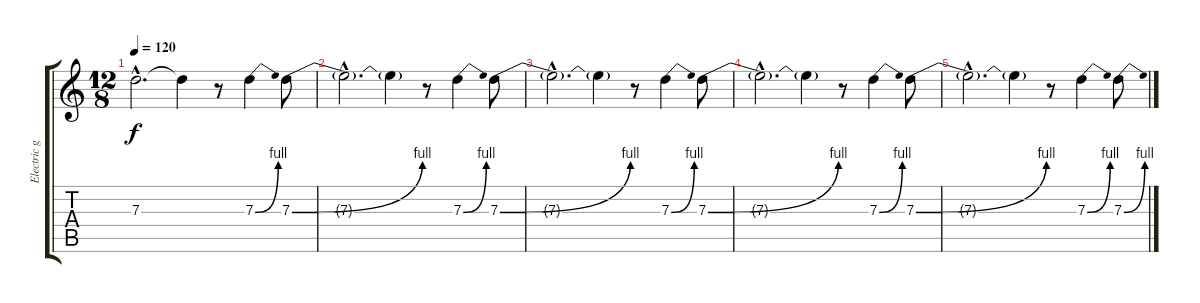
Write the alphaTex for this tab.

\track ("Electric guitar 5" "Electric g") {instrument overdrivenguitar}
\staff {score tabs}
\tuning (E4 B3 G3 D3 A2 E2) {hide}
\ts (12 8)
\tempo 120
\clef g2
\ks c
7.3{hac t}.2{d dy f} 7.3{t}.4 r.8 7.3{be (bend 0 0 60 4)}.4 7.3{be (bend 0 0 60 4)}.8 |
7.3{hac t}.2{d} 7.3{t}.4 r.8 7.3{be (bend 0 0 60 4)}.4 7.3{be (bend 0 0 60 4)}.8 |
7.3{hac t}.2{d} 7.3{t}.4 r.8 7.3{be (bend 0 0 60 4)}.4 7.3{be (bend 0 0 60 4)}.8 |
7.3{hac t}.2{d} 7.3{t}.4 r.8 7.3{be (bend 0 0 60 4)}.4 7.3{be (bend 0 0 60 4)}.8 |
7.3{hac t}.2{d} 7.3{t}.4 r.8 7.3{be (bend 0 0 60 4)}.4 7.3{be (bend 0 0 60 4)}.8
